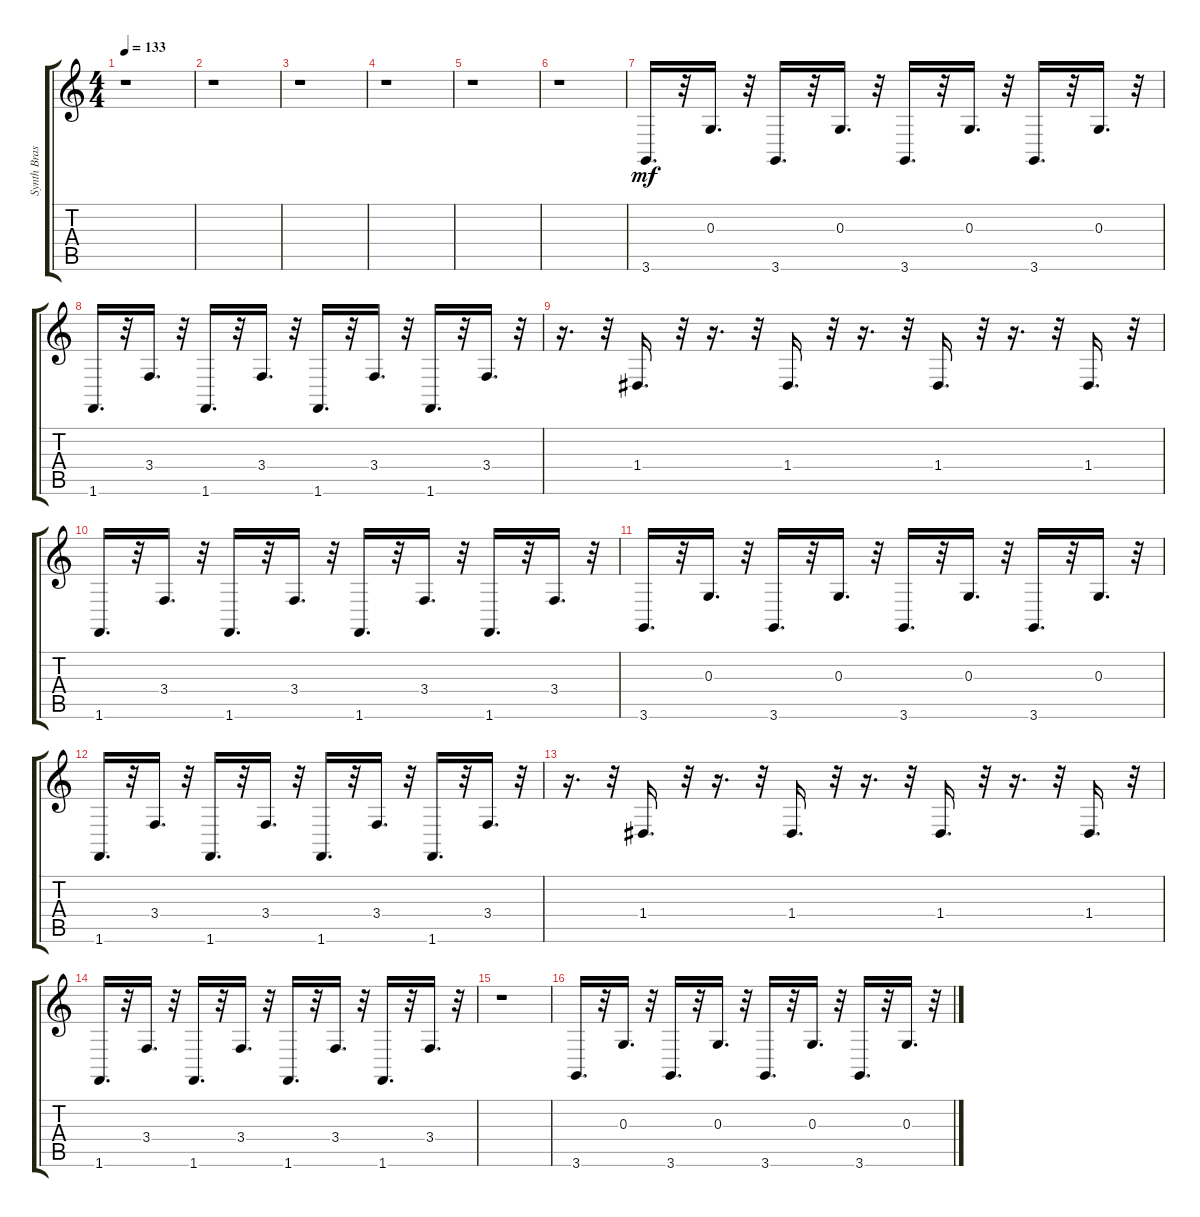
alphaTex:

\track ("Synth Brass1" "Synth Bras") {instrument synthbrass1}
\staff {score tabs}
\tuning (E4 B3 G3 D3 A2 E2) {hide}
\ts (4 4)
\tempo 133
\clef g2
\ks c
r.1{dy fff} |
r.1 |
r.1 |
r.1 |
r.1 |
r.1 |
3.6.16{d dy mf} r.32 0.3.16{d} r.32 3.6.16{d} r.32 0.3.16{d} r.32 3.6.16{d} r.32 0.3.16{d} r.32 3.6.16{d} r.32 0.3.16{d} r.32 |
1.6.16{d} r.32 3.4.16{d} r.32 1.6.16{d} r.32 3.4.16{d} r.32 1.6.16{d} r.32 3.4.16{d} r.32 1.6.16{d} r.32 3.4.16{d} r.32 |
r.16{d} r.32 1.4.16{d} r.32 r.16{d} r.32 1.4.16{d} r.32 r.16{d} r.32 1.4.16{d} r.32 r.16{d} r.32 1.4.16{d} r.32 |
1.6.16{d} r.32 3.4.16{d} r.32 1.6.16{d} r.32 3.4.16{d} r.32 1.6.16{d} r.32 3.4.16{d} r.32 1.6.16{d} r.32 3.4.16{d} r.32 |
3.6.16{d} r.32 0.3.16{d} r.32 3.6.16{d} r.32 0.3.16{d} r.32 3.6.16{d} r.32 0.3.16{d} r.32 3.6.16{d} r.32 0.3.16{d} r.32 |
1.6.16{d} r.32 3.4.16{d} r.32 1.6.16{d} r.32 3.4.16{d} r.32 1.6.16{d} r.32 3.4.16{d} r.32 1.6.16{d} r.32 3.4.16{d} r.32 |
r.16{d} r.32 1.4.16{d} r.32 r.16{d} r.32 1.4.16{d} r.32 r.16{d} r.32 1.4.16{d} r.32 r.16{d} r.32 1.4.16{d} r.32 |
1.6.16{d} r.32 3.4.16{d} r.32 1.6.16{d} r.32 3.4.16{d} r.32 1.6.16{d} r.32 3.4.16{d} r.32 1.6.16{d} r.32 3.4.16{d} r.32 |
r.1 |
3.6.16{d} r.32 0.3.16{d} r.32 3.6.16{d} r.32 0.3.16{d} r.32 3.6.16{d} r.32 0.3.16{d} r.32 3.6.16{d} r.32 0.3.16{d} r.32
